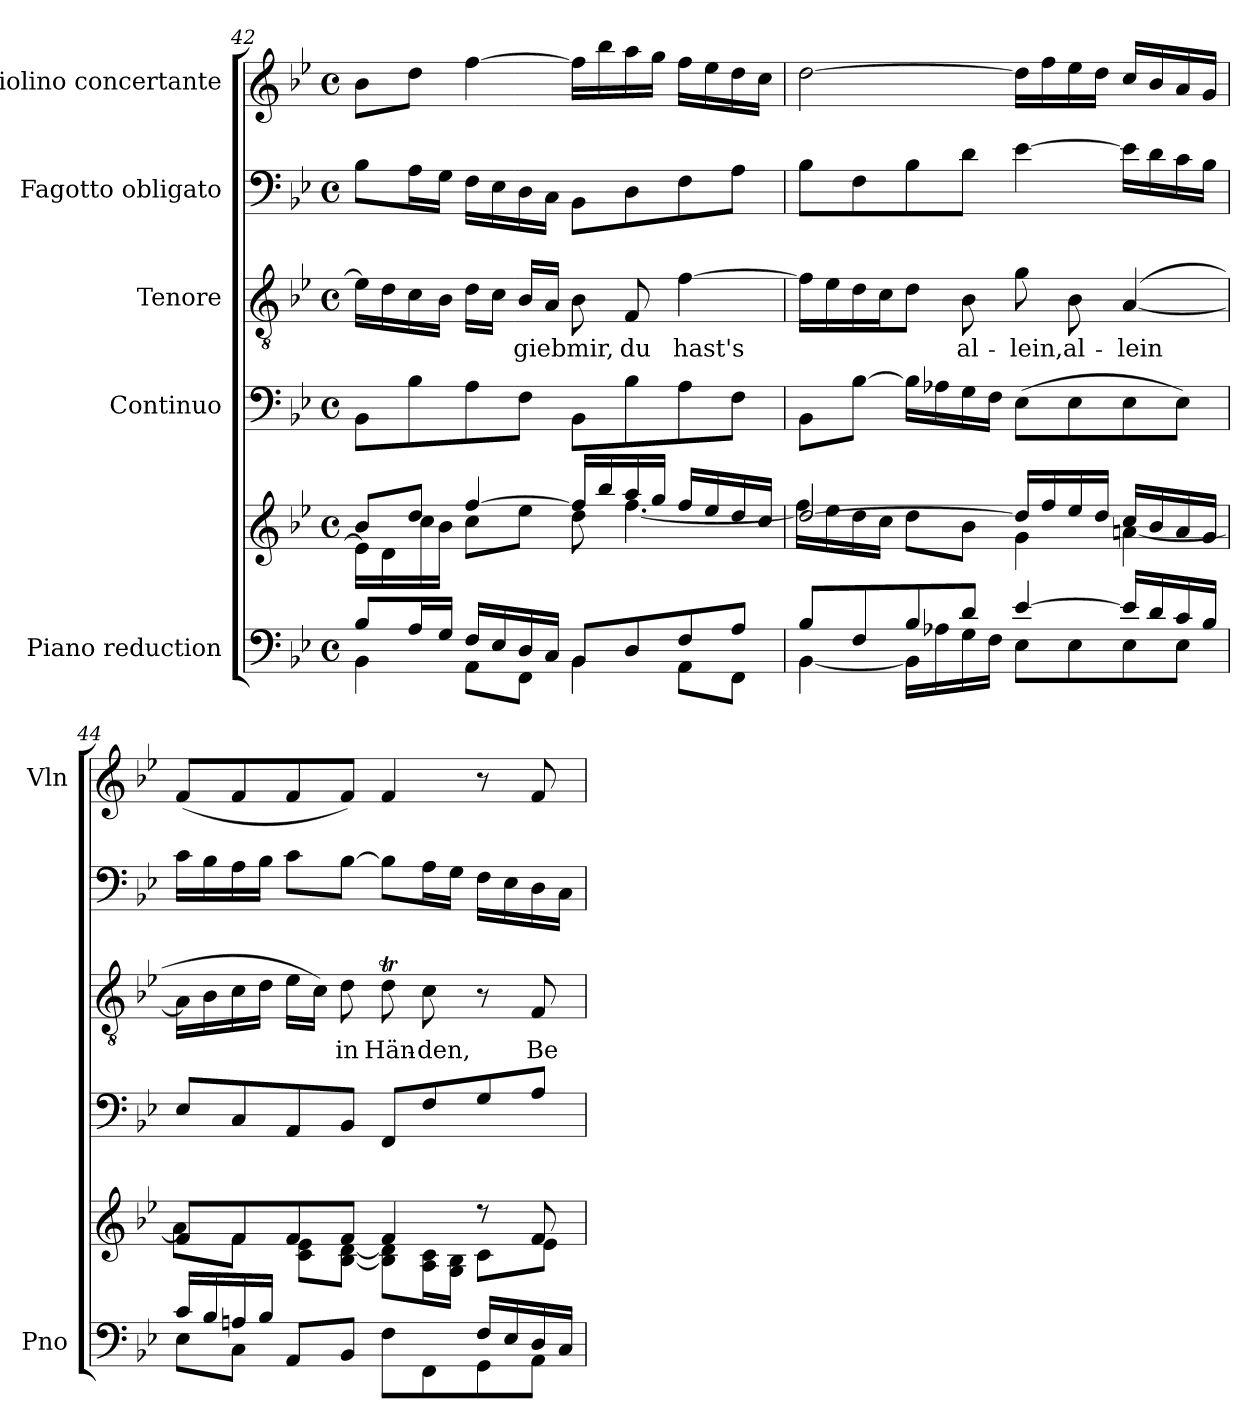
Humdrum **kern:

**kern	**kern	**kern	**kern	**text	**kern	**kern
*part5	*part5	*part4	*part3	*part3	*part2	*part1
*staff6	*staff5	*staff4	*staff3	*staff3	*staff2	*staff1
*I"Piano reduction	*	*I"Continuo	*I"Tenore	*	*I"Fagotto obligato	*I"Violino concertante
*I'Pno	*	*	*	*	*	*I'Vln
!!LO:PB:g=z
*clefF4	*clefG2	*clefF4	*clefGv2	*	*clefF4	*clefG2
*k[b-e-]	*k[b-e-]	*k[b-e-]	*k[b-e-]	*	*k[b-e-]	*k[b-e-]
*M4/4	*M4/4	*M4/4	*M4/4	*	*M4/4	*M4/4
*met(c)	*met(c)	*met(c)	*met(c)	*	*met(c)	*met(c)
=42	=42	=42	=42	=42	=42	=42
*^	*^	*	*	*	*	*
8B-/L	4BB-\	8b-/L	16e-\LL]	8BB-\L	16e-\LL]	.	8B-\L	8b-\L
.	.	.	16d\	.	16d\	.	.	.
16A/L	.	8dd/J	16cc\	8B-\	16c\	.	16A\L	8dd\J
16G/JJ	.	.	16b-\JJ	.	16B-\JJ	.	16G\JJ	.
16F/LL	8AA\L	[4ff/	8cc\L	8A\	16d\LL	.	16F\LL	[4ff\
16E-/	.	.	.	.	16c\JJ	.	16E-\	.
!	!	!	!	!	!	!LO:LY:b	!	!
16D/	8FF\J	.	8ee-\J	8F\J	16B-/LL	gieb	16D\	.
16C/JJ	.	.	.	.	16A/JJ	.	16C\JJ	.
!	!	!	!	!	!	!LO:LY:b	!	!
8BB-/L	4BB-\	16ff/LL]	8dd\	8BB-\L	8B-\	mir,	8BB-\L	16ff\LL]
.	.	16bb-/	.	.	.	.	.	16bb-\
!	!	!	!	!	!	!LO:LY:b	!	!
8D/	.	16aa/	[4.ff\	8B-\	8F/	du	8D\	16aa\
.	.	16gg/JJ	.	.	.	.	.	16gg\JJ
!	!	!	!	!	!	!LO:LY:b	!	!
8F/	8AA\L	16ff/LL	.	8A\	[4f\	hast's	8F\	16ff\LL
.	.	16ee-/	.	.	.	.	.	16ee-\
8A/J	8FF\J	16dd/	.	8F\J	.	.	8A\J	16dd\
.	.	16cc/JJ	.	.	.	.	.	16cc\JJ
=43	=43	=43	=43	=43	=43	=43	=43	=43
8B-/L	[4BB-\	[2dd/	16ff\LL]	8BB-\L	16f\LL]	.	8B-\L	[2dd\
.	.	.	16ee-\	.	16e-\	.	.	.
8F/	.	.	16dd\	[8B-\J	16d\	.	8F\	.
.	.	.	16cc\JJ	.	16c\J	.	.	.
8B-/	16BB-\LL]	.	8dd\L	16B-\LL]	8d\J	.	8B-\	.
.	16A-X\	.	.	16A-X\	.	.	.	.
!	!	!	!	!	!	!LO:LY:b	!	!
8d/J	16G\	.	8b-\J	16G\	8B-\	al-	8d\J	.
.	16F\JJ	.	.	16F\JJ	.	.	.	.
!	!	!	!	!	!	!LO:LY:b	!	!
[4e-/	8E-\L	16dd/LL]	4g\	(>8E-\L	8g\	-lein,	[4e-\	16dd\LL]
.	.	16ff/	.	.	.	.	.	16ff\
!	!	!	!	!	!	!LO:LY:b	!	!
.	8E-\	16ee-/	.	8E-\	8B-\	al-	.	16ee-\
.	.	16dd/JJ	.	.	.	.	.	16dd\JJ
!	!	!	!	!	!	!LO:LY:b	!	!
16e-/LL]	8E-\	16cc/LL	[4an\	8E-\	(<[4A/	-lein	16e-\LL]	16cc/LL
16d/	.	16b-/	.	.	.	.	16d\	16b-/
16c/	8E-\J	16a/	.	8E-\J)	.	.	16c\	16a/
16B-/JJ	.	16g/JJ	.	.	.	.	16B-\JJ	16g/JJ
=44	=44	=44	=44	=44	=44	=44	=44	=44
16c/LL	8E-\L	8f/L	8a\L]	8E-/L	16A\LL]	.	16c\LL	(<8f/L
16B-/	.	.	.	.	16B-\	.	16B-\	.
16An/	8C\J	8f/	8f\J	8C/	16c\	.	16A\	8f/
16B-/JJ	.	.	.	.	16d\JJ	.	16B-\JJ	.
8AA/L	4ryy	8f/	8c\ 8e-\L	8AA/	16e-\LL	.	8c\L	8f/
.	.	.	.	.	16c\JJ)	.	.	.
!	!	!	!	!	!	!LO:LY:b	!	!
8BB-/J	.	8f/J	[8B-\ [8d\J	8BB-/J	8d\	in	[8B-\J	8f/J)
!	!	!	!	!	!	!LO:LY:b	!	!
4ryy	8F\L	4f/	8B-\] 8d\]L	8FF/L	8dt\	Hän-	8B-\L]	4f/
!	!	!	!	!	!	!LO:LY:b	!	!
.	8FF\	.	16A\ 16c\L	8F/	8c\	-den,	16A\L	.
.	.	.	16G\ 16B-\JJ	.	.	.	16G\JJ	.
16F/LL	8GG\	8r	8c\L	8G/	8r	.	16F\LL	8r
16E-/	.	.	.	.	.	.	16E-\	.
!	!	!	!	!	!	!LO:LY:b	!	!
16D/	8AA\J	8f/	8e-\J	8A/J	8F/	Be-	16D\	8f/
16C/JJ	.	.	.	.	.	.	16C\JJ	.
*v	*v	*	*	*	*	*	*	*
*	*v	*v	*	*	*	*	*
=	=	=	=	=	=	=
*-	*-	*-	*-	*-	*-	*-
